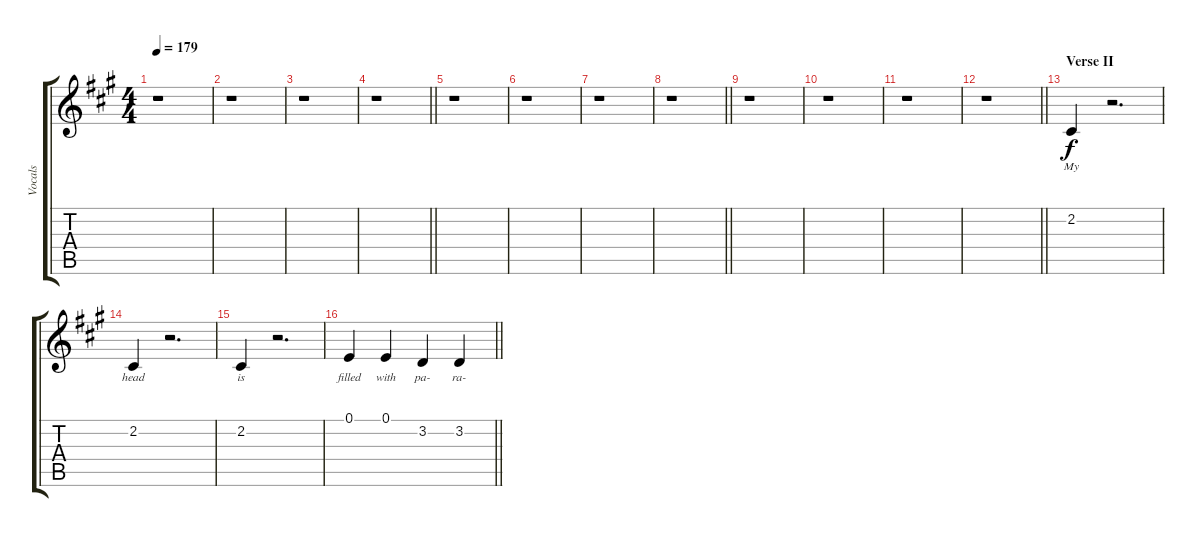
\track ("Vocals" "Vocals") {instrument tenorsax}
\staff {score tabs}
\tuning (E4 B3 G3 D3 A2 E2) {hide}
\ts (4 4)
\tempo 179
\clef g2
\ks a
r.1{dy f} |
r.1 |
r.1 |
\barLineRight lightlight
r.1 |
r.1 |
r.1 |
r.1 |
\barLineRight lightlight
r.1 |
r.1 |
r.1 |
r.1 |
\barLineRight lightlight
r.1 |
\section ("" "Verse II")
2.2.4{lyrics (0 "My") lyrics (1 "") lyrics (2 "") lyrics (3 "") lyrics (4 "")} r.2{d} |
2.2.4{lyrics (0 "head") lyrics (1 "") lyrics (2 "") lyrics (3 "") lyrics (4 "")} r.2{d} |
2.2.4{lyrics (0 "is") lyrics (1 "") lyrics (2 "") lyrics (3 "") lyrics (4 "")} r.2{d} |
\barLineRight lightlight
0.1.4{lyrics (0 "filled") lyrics (1 "") lyrics (2 "") lyrics (3 "") lyrics (4 "")} 0.1.4{lyrics (0 "with") lyrics (1 "") lyrics (2 "") lyrics (3 "") lyrics (4 "")} 3.2.4{lyrics (0 "pa-") lyrics (1 "") lyrics (2 "") lyrics (3 "") lyrics (4 "")} 3.2.4{lyrics (0 "ra-") lyrics (1 "") lyrics (2 "") lyrics (3 "") lyrics (4 "")}
